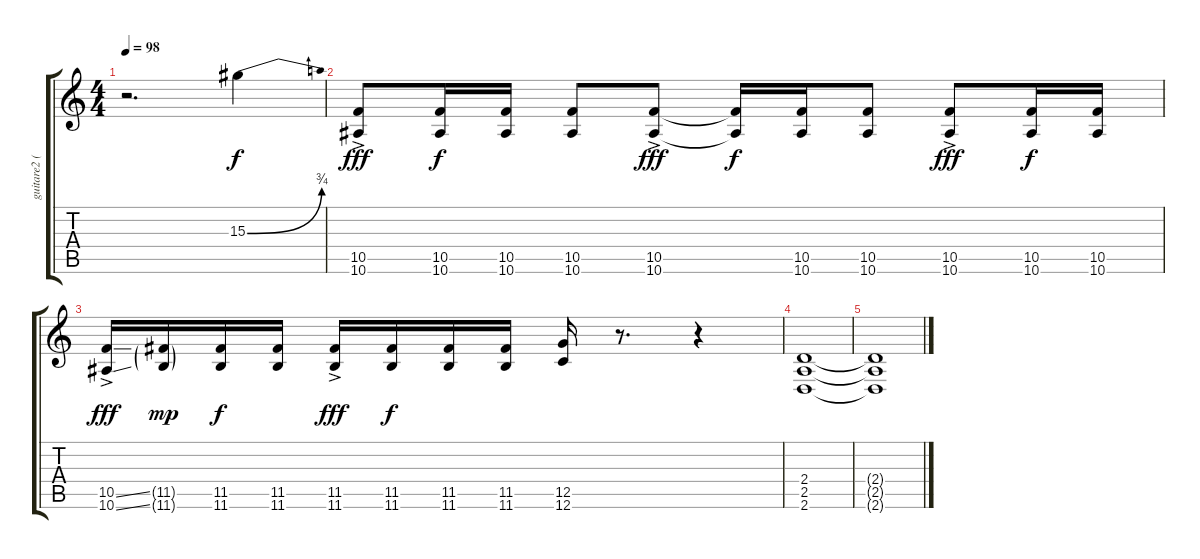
\track ("guitare2 (?)" "guitare2 (") {instrument distortionguitar}
\staff {score tabs}
\tuning (D4 A3 F3 C3 G2 C2) {hide}
\ts (4 4)
\tempo 98
\clef g2
\ks c
r.2{d dy f} 15.3{be (bend 0 0 60 3)}.4 |
(10.5{ac} 10.6).8{dy fff volume 16} (10.5 10.6).16{dy f} (10.5 10.6).16 (10.5 10.6).8 (10.5{ac} 10.6).8{dy fff} (10.5{t} 10.6{t}).16{dy f} (10.5 10.6).16 (10.5 10.6).8 (10.5{ac} 10.6).8{dy fff} (10.5 10.6).16{dy f} (10.5 10.6).16 |
(10.5{ss ac} 10.6{ss}).16{dy fff} (11.5{g} 11.6{g}).16{dy mp} (11.5 11.6).16{dy f} (11.5 11.6).16 (11.5{ac} 11.6).16{dy fff} (11.5 11.6).16{dy f} (11.5 11.6).16 (11.5 11.6).16 (12.5 12.6).16 r.8{d} r.4 |
(2.4 2.5 2.6).1 |
(2.4{t} 2.5{t} 2.6{t}).1
